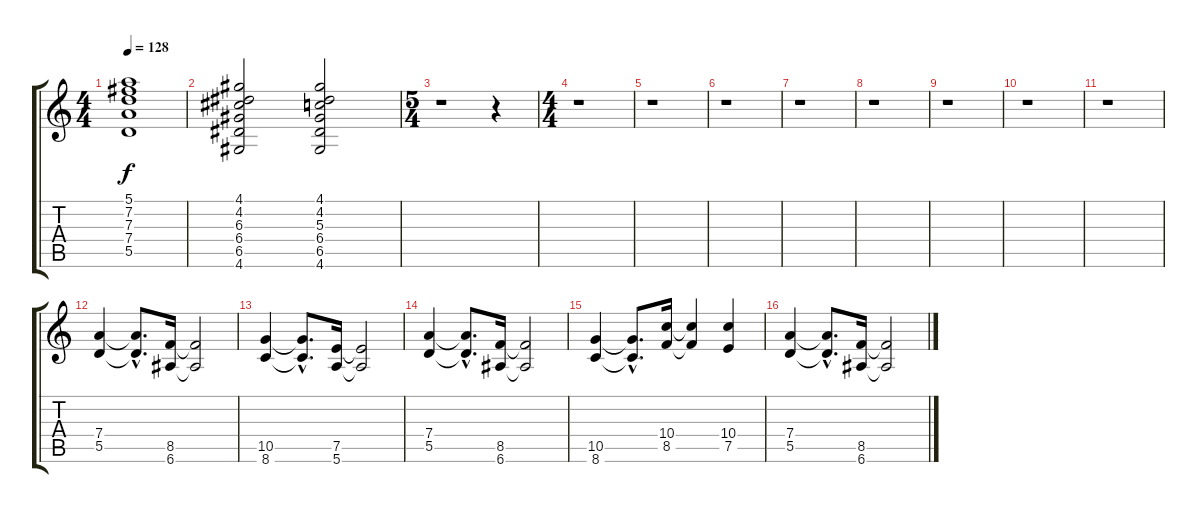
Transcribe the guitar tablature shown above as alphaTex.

\track "" {instrument distortionguitar}
\staff {score tabs}
\tuning (E4 B3 G3 D3 A2 E2) {hide}
\ts (4 4)
\tempo 128
\clef g2
\ks c
(5.1 7.2 7.3 7.4 5.5).1{dy f} |
(4.1 4.2 6.3 6.4 6.5 4.6).2 (4.1 4.2 5.3 6.4 6.5 4.6).2 |
\ts (5 4)
r.1 r.4 |
\ts (4 4)
r.1 |
r.1 |
r.1 |
r.1 |
r.1 |
r.1 |
r.1 |
r.1 |
(7.4 5.5).4 (7.4{hac t} 5.5{hac t}).8{d} (8.5 6.6).16 (8.5{t} 6.6{t}).2 |
(10.5 8.6).4 (10.5{hac t} 8.6{hac t}).8{d} (7.5 5.6).16 (7.5{t} 5.6{t}).2 |
(7.4 5.5).4 (7.4{hac t} 5.5{hac t}).8{d} (8.5 6.6).16 (8.5{t} 6.6{t}).2 |
(10.5 8.6).4 (10.5{hac t} 8.6{hac t}).8{d} (10.4 8.5).16 (10.4{t} 8.5{t}).4 (10.4 7.5).4 |
(7.4 5.5).4 (7.4{hac t} 5.5{hac t}).8{d} (8.5 6.6).16 (8.5{t} 6.6{t}).2
